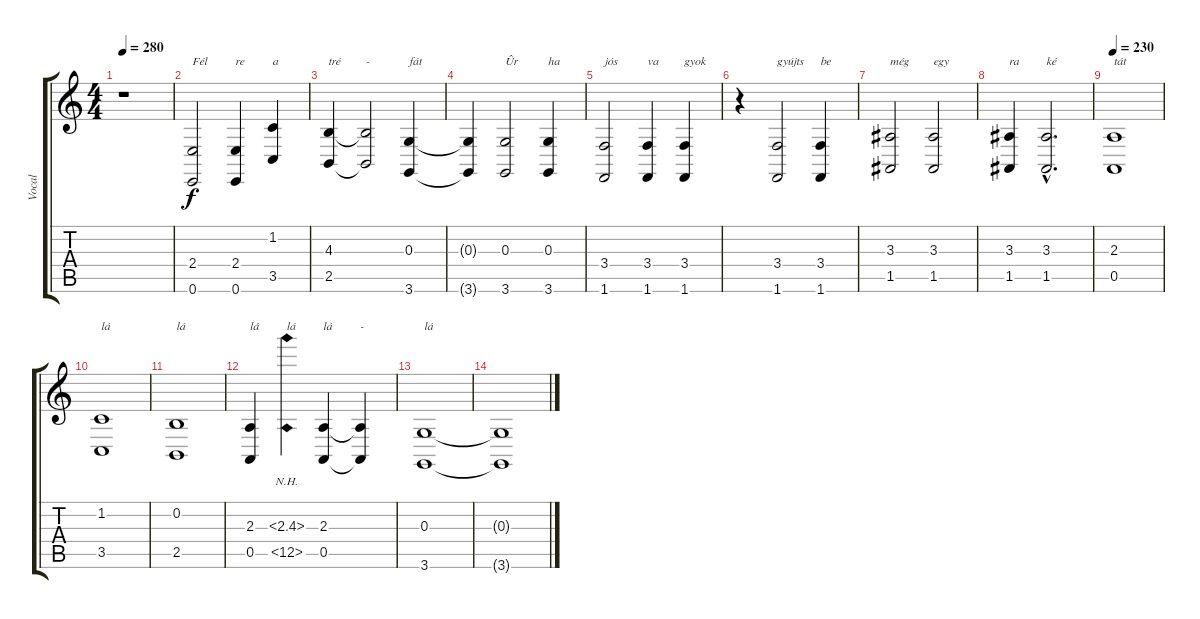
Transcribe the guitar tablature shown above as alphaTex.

\track ("Vocal" "Vocal") {instrument synthbrass1}
\staff {score tabs}
\tuning (E4 B3 G3 D3 A2 E2) {hide}
\ts (4 4)
\tempo 280
\clef g2
\ks c
r.1{dy f} |
(2.4 0.6).2{txt "Fél"} (2.4 0.6).4{txt "re"} (1.2 3.5).4{txt "a"} |
(4.3 2.5).4{txt "tré"} (4.3{t} 2.5{t}).2{txt "-"} (0.3 3.6).4{txt "fát"} |
(0.3{t} 3.6{t}).4 (0.3 3.6).2{txt "Ûr"} (0.3 3.6).4{txt "ha"} |
(3.4 1.6).2{txt "jós"} (3.4 1.6).4{txt "va"} (3.4 1.6).4{txt "gyok"} |
r.4 (3.4 1.6).2{txt "gyújts"} (3.4 1.6).4{txt "be"} |
(3.3 1.5).2{txt "még"} (3.3 1.5).2{txt "egy"} |
(3.3 1.5).4{txt "ra"} (3.3{hac} 1.5{hac}).2{d txt "ké"} |
\tempo 230
(2.3 0.5).1{txt "tát"} |
(1.2 3.5).1{txt "lá"} |
(0.2 2.5).1{txt "lá"} |
(2.3 0.5).4{txt "lá"} (2.3{nh} 0.5{nh}).4{txt "lá"} (2.3 0.5).4{txt "lá"} (2.3{t} 0.5{t}).4{txt "-"} |
(0.3 3.6).1{txt "lá"} |
(0.3{t} 3.6{t}).1
